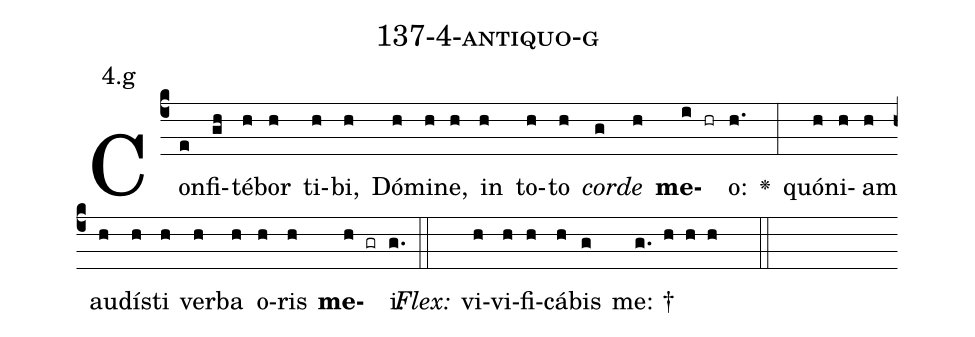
name: 137-4-antiquo-g;
annotation: 4.g;
%%
(c4)Con(e)fi(gh)té(h)bor(h) ti(h)bi,(h) Dó(h)mi(h)ne,(h) in(h) to(h)to(h) <i>cor</i>(g)<i>de</i>(h) <b>me</b>(i hr)o:(h.) <v>\greheightstar</v>(:) quón(h)i(h)am(h) au(h)dís(h)ti(h) ver(h)ba(h) o(h)ris(h) <b>me</b>(h gr)i.(g.) (::)
<i>Flex:</i>()  vi(h)vi(h)fi(h)cá(h)bis(g) me: †(g. h h h  ::)

%E(h) u(h) o(h) u(h) a(h) e.(g.) (::)
